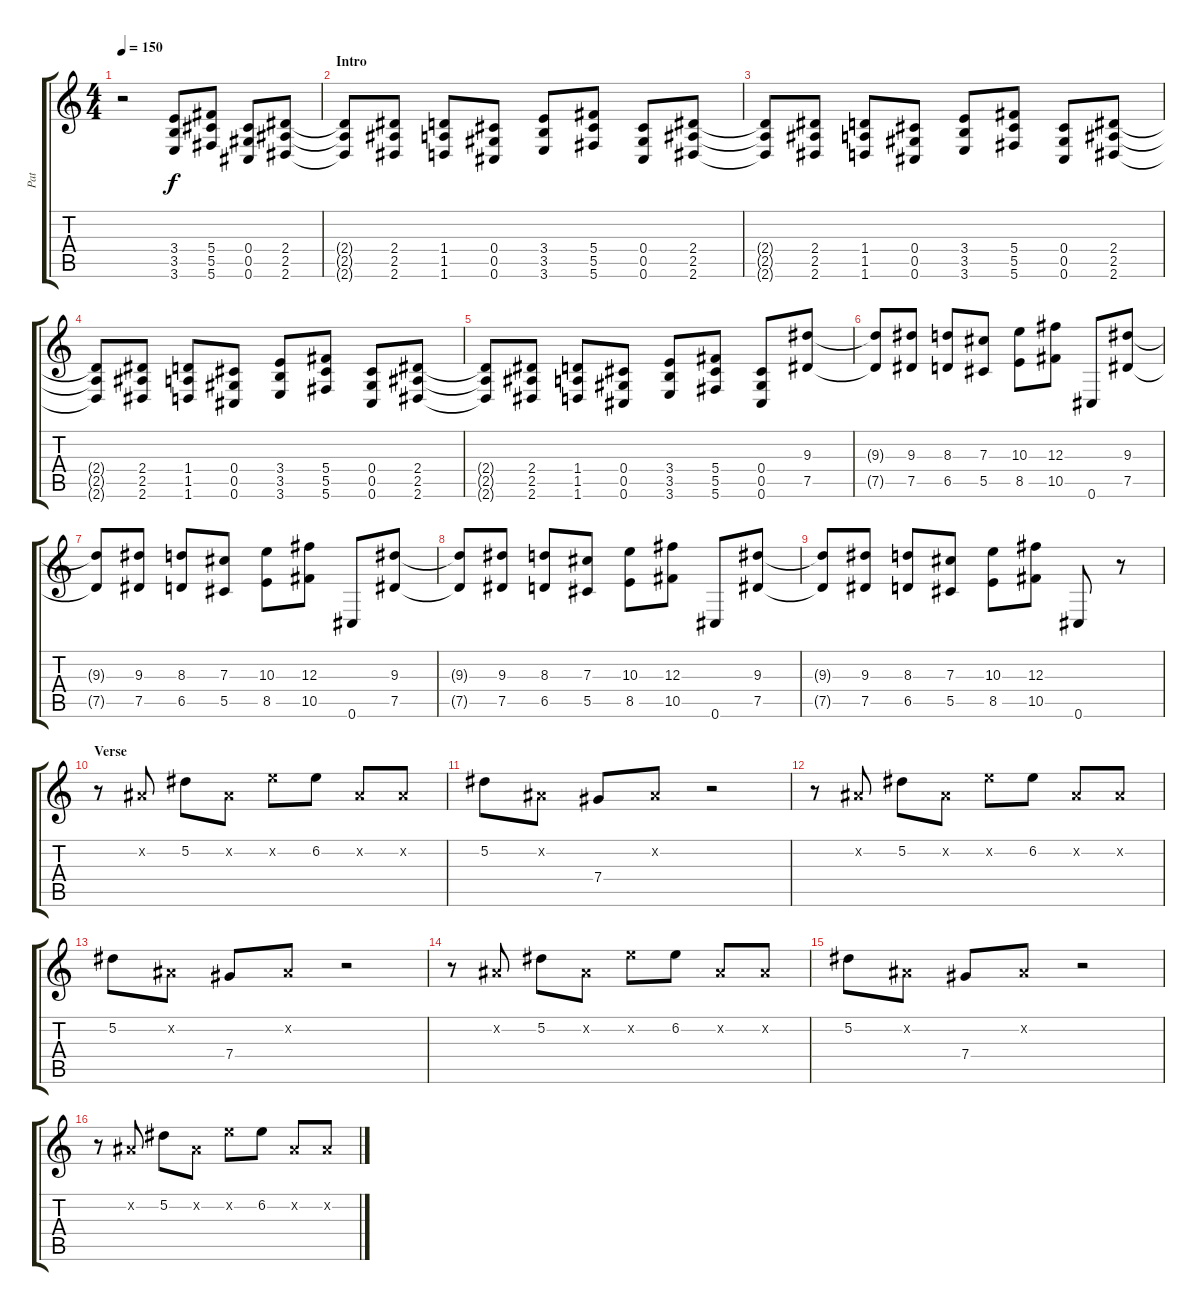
\track ("Pat" "Pat") {instrument distortionguitar}
\staff {score tabs}
\tuning (Eb4 Bb3 Gb3 Db3 Ab2 Db2) {hide}
\ts (4 4)
\tempo 150
\clef g2
\ks c
r.2{dy f instrument distortionguitar} (3.4 3.5 3.6).8 (5.4 5.5 5.6).8 (0.4 0.5 0.6).8 (2.4 2.5 2.6).8 |
\section ("" "Intro")
(2.4{t} 2.5{t} 2.6{t}).8 (2.4 2.5 2.6).8 (1.4 1.5 1.6).8 (0.4 0.5 0.6).8 (3.4 3.5 3.6).8 (5.4 5.5 5.6).8 (0.4 0.5 0.6).8 (2.4 2.5 2.6).8 |
(2.4{t} 2.5{t} 2.6{t}).8 (2.4 2.5 2.6).8 (1.4 1.5 1.6).8 (0.4 0.5 0.6).8 (3.4 3.5 3.6).8 (5.4 5.5 5.6).8 (0.4 0.5 0.6).8 (2.4 2.5 2.6).8 |
(2.4{t} 2.5{t} 2.6{t}).8 (2.4 2.5 2.6).8 (1.4 1.5 1.6).8 (0.4 0.5 0.6).8 (3.4 3.5 3.6).8 (5.4 5.5 5.6).8 (0.4 0.5 0.6).8 (2.4 2.5 2.6).8 |
(2.4{t} 2.5{t} 2.6{t}).8 (2.4 2.5 2.6).8 (1.4 1.5 1.6).8 (0.4 0.5 0.6).8 (3.4 3.5 3.6).8 (5.4 5.5 5.6).8 (0.4 0.5 0.6).8 (9.3 7.5).8 |
(9.3{t} 7.5{t}).8 (9.3 7.5).8 (8.3 6.5).8 (7.3 5.5).8 (10.3 8.5).8 (12.3 10.5).8 0.6.8 (9.3 7.5).8 |
(9.3{t} 7.5{t}).8 (9.3 7.5).8 (8.3 6.5).8 (7.3 5.5).8 (10.3 8.5).8 (12.3 10.5).8 0.6.8 (9.3 7.5).8 |
(9.3{t} 7.5{t}).8 (9.3 7.5).8 (8.3 6.5).8 (7.3 5.5).8 (10.3 8.5).8 (12.3 10.5).8 0.6.8 (9.3 7.5).8 |
(9.3{t} 7.5{t}).8 (9.3 7.5).8 (8.3 6.5).8 (7.3 5.5).8 (10.3 8.5).8 (12.3 10.5).8 0.6.8 r.8 |
\section ("" "Verse")
r.8 0.2{x}.8 5.2.8 0.2{x}.8 6.2{x}.8 6.2.8 0.2{x}.8 0.2{x}.8 |
5.2.8 0.2{x}.8 7.4.8 0.2{x}.8 r.2 |
r.8 0.2{x}.8 5.2.8 0.2{x}.8 6.2{x}.8 6.2.8 0.2{x}.8 0.2{x}.8 |
5.2.8 0.2{x}.8 7.4.8 0.2{x}.8 r.2 |
r.8 0.2{x}.8 5.2.8 0.2{x}.8 6.2{x}.8 6.2.8 0.2{x}.8 0.2{x}.8 |
5.2.8 0.2{x}.8 7.4.8 0.2{x}.8 r.2 |
r.8 0.2{x}.8 5.2.8 0.2{x}.8 6.2{x}.8 6.2.8 0.2{x}.8 0.2{x}.8
